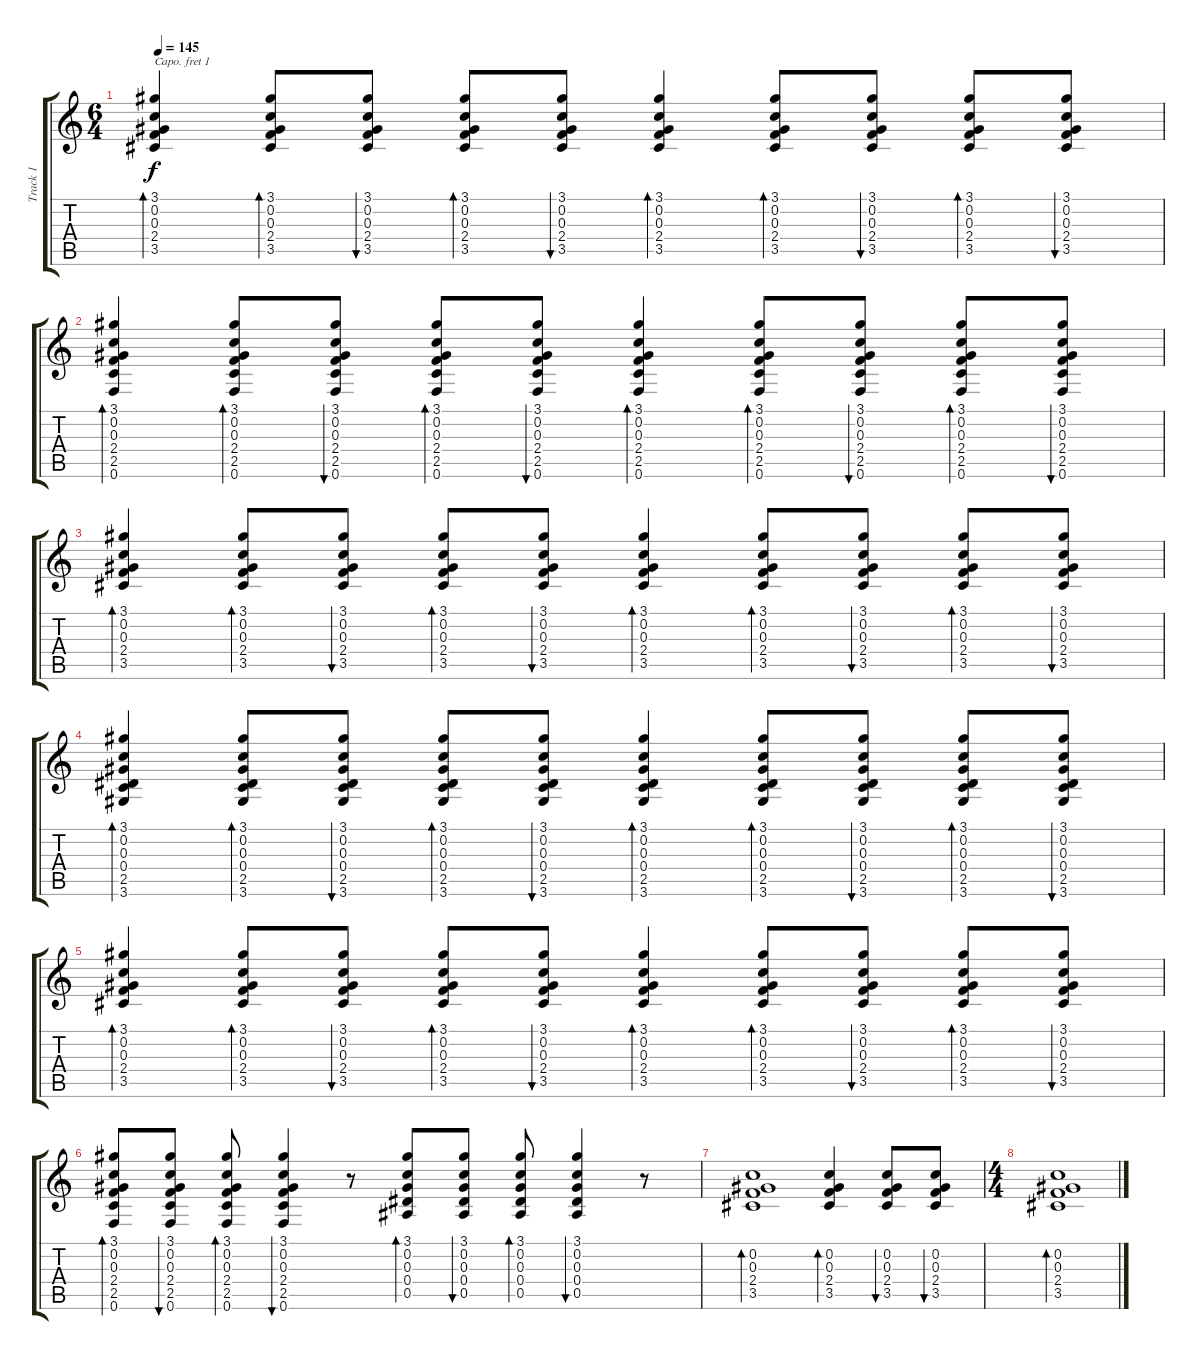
\track ("Track 1" "Track 1") {instrument acousticguitarsteel}
\staff {score tabs}
\capo 1
\tuning (E4 B3 G3 D3 A2 E2) {hide}
\ts (6 4)
\tempo 145
\clef g2
\ks c
(3.1 0.2 0.3 2.4 3.5).4{bd 60 dy f} (3.1 0.2 0.3 2.4 3.5).8{bd 60} (3.1 0.2 0.3 2.4 3.5).8{bu 60} (3.1 0.2 0.3 2.4 3.5).8{bd 60} (3.1 0.2 0.3 2.4 3.5).8{bu 60} (3.1 0.2 0.3 2.4 3.5).4{bd 60} (3.1 0.2 0.3 2.4 3.5).8{bd 60} (3.1 0.2 0.3 2.4 3.5).8{bu 60} (3.1 0.2 0.3 2.4 3.5).8{bd 60} (3.1 0.2 0.3 2.4 3.5).8{bu 60} |
(3.1 0.2 0.3 2.4 2.5 0.6).4{bd 60} (3.1 0.2 0.3 2.4 2.5 0.6).8{bd 60} (3.1 0.2 0.3 2.4 2.5 0.6).8{bu 60} (3.1 0.2 0.3 2.4 2.5 0.6).8{bd 60} (3.1 0.2 0.3 2.4 2.5 0.6).8{bu 60} (3.1 0.2 0.3 2.4 2.5 0.6).4{bd 60} (3.1 0.2 0.3 2.4 2.5 0.6).8{bd 60} (3.1 0.2 0.3 2.4 2.5 0.6).8{bu 60} (3.1 0.2 0.3 2.4 2.5 0.6).8{bd 60} (3.1 0.2 0.3 2.4 2.5 0.6).8{bu 60} |
(3.1 0.2 0.3 2.4 3.5).4{bd 60} (3.1 0.2 0.3 2.4 3.5).8{bd 60} (3.1 0.2 0.3 2.4 3.5).8{bu 60} (3.1 0.2 0.3 2.4 3.5).8{bd 60} (3.1 0.2 0.3 2.4 3.5).8{bu 60} (3.1 0.2 0.3 2.4 3.5).4{bd 60} (3.1 0.2 0.3 2.4 3.5).8{bd 60} (3.1 0.2 0.3 2.4 3.5).8{bu 60} (3.1 0.2 0.3 2.4 3.5).8{bd 60} (3.1 0.2 0.3 2.4 3.5).8{bu 60} |
(3.1 0.2 0.3 0.4 2.5 3.6).4{bd 60} (3.1 0.2 0.3 0.4 2.5 3.6).8{bd 60} (3.1 0.2 0.3 0.4 2.5 3.6).8{bu 60} (3.1 0.2 0.3 0.4 2.5 3.6).8{bd 60} (3.1 0.2 0.3 0.4 2.5 3.6).8{bu 60} (3.1 0.2 0.3 0.4 2.5 3.6).4{bd 60} (3.1 0.2 0.3 0.4 2.5 3.6).8{bd 60} (3.1 0.2 0.3 0.4 2.5 3.6).8{bu 60} (3.1 0.2 0.3 0.4 2.5 3.6).8{bd 60} (3.1 0.2 0.3 0.4 2.5 3.6).8{bu 60} |
(3.1 0.2 0.3 2.4 3.5).4{bd 60} (3.1 0.2 0.3 2.4 3.5).8{bd 60} (3.1 0.2 0.3 2.4 3.5).8{bu 60} (3.1 0.2 0.3 2.4 3.5).8{bd 60} (3.1 0.2 0.3 2.4 3.5).8{bu 60} (3.1 0.2 0.3 2.4 3.5).4{bd 60} (3.1 0.2 0.3 2.4 3.5).8{bd 60} (3.1 0.2 0.3 2.4 3.5).8{bu 60} (3.1 0.2 0.3 2.4 3.5).8{bd 60} (3.1 0.2 0.3 2.4 3.5).8{bu 60} |
(3.1 0.2 0.3 2.4 2.5 0.6).8{bd 60} (3.1 0.2 0.3 2.4 2.5 0.6).8{bu 60} (3.1 0.2 0.3 2.4 2.5 0.6).8{bd 60} (3.1 0.2 0.3 2.4 2.5 0.6).4{bu 60} r.8 (3.1 0.2 0.3 0.4 0.5).8{bd 60} (3.1 0.2 0.3 0.4 0.5).8{bu 60} (3.1 0.2 0.3 0.4 0.5).8{bd 60} (3.1 0.2 0.3 0.4 0.5).4{bu 60} r.8 |
(0.2 0.3 2.4 3.5).1{bd 60} (0.2 0.3 2.4 3.5).4{bd 60} (0.2 0.3 2.4 3.5).8{bu 60} (0.2 0.3 2.4 3.5).8{bu 60} |
\ts (4 4)
(0.2 0.3 2.4 3.5).1{bd 60}
